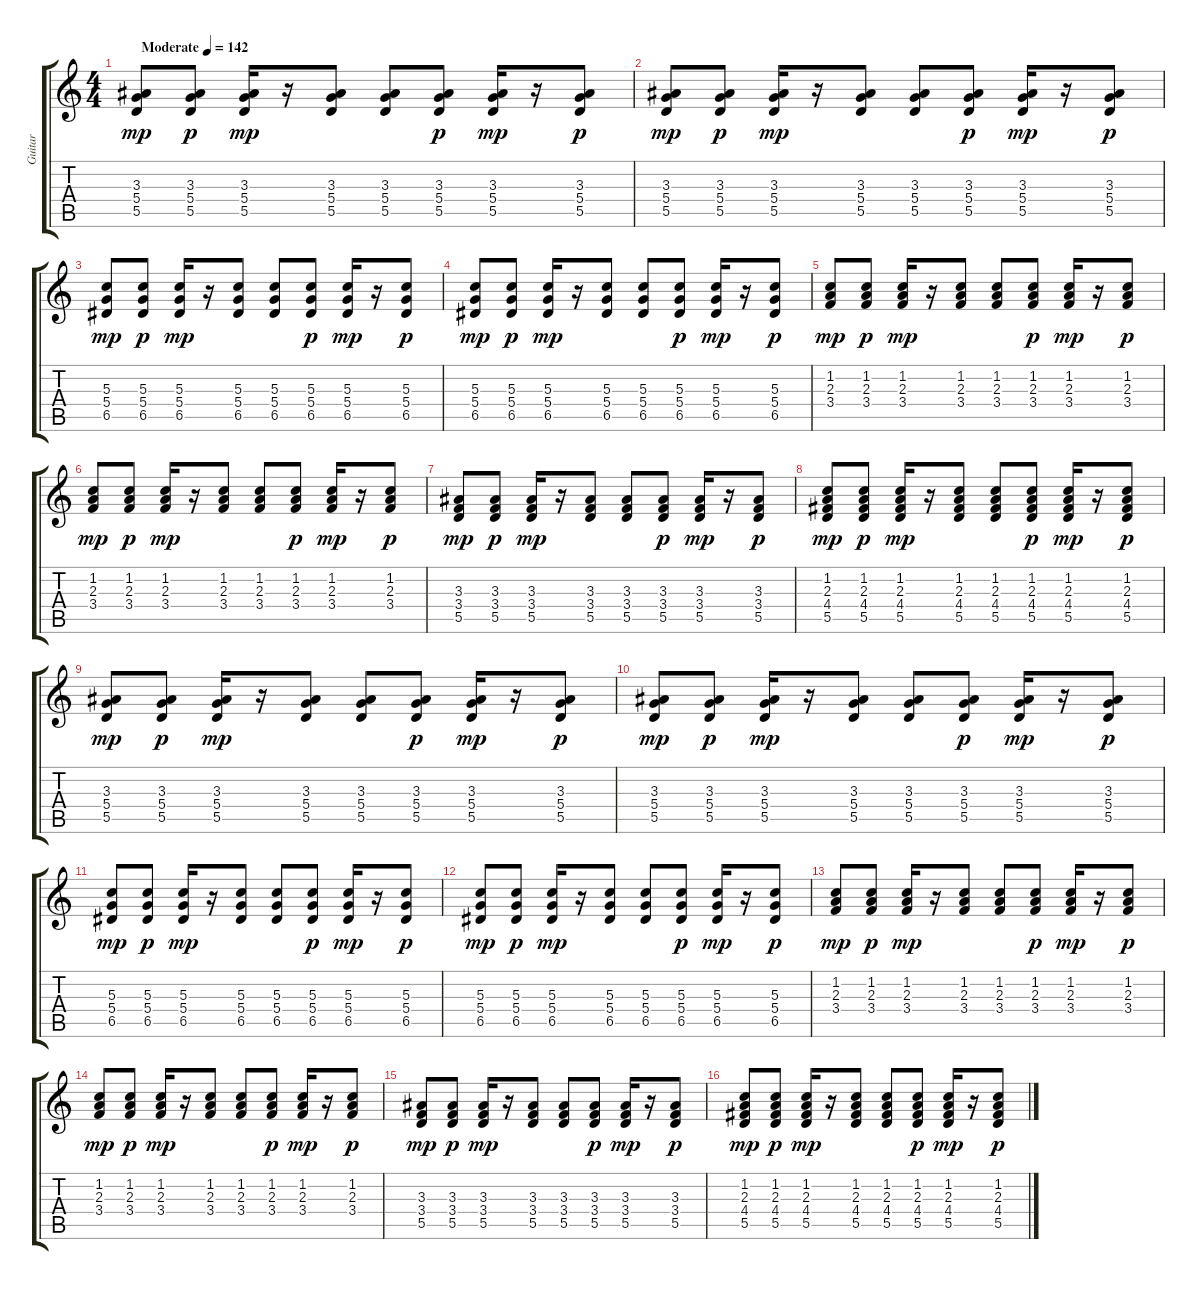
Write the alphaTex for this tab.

\track ("Guitar" "Guitar") {instrument acousticguitarsteel}
\staff {score tabs}
\tuning (E4 B3 G3 D3 A2 E2) {hide}
\ts (4 4)
\tempo (142 "Moderate")
\clef g2
\ks c
(3.3 5.4 5.5).8{dy mp instrument acousticguitarsteel} (3.3 5.4 5.5).8{dy p} (3.3 5.4 5.5).16{dy mp} r.16 (3.3 5.4 5.5).8 (3.3 5.4 5.5).8 (3.3 5.4 5.5).8{dy p} (3.3 5.4 5.5).16{dy mp} r.16 (3.3 5.4 5.5).8{dy p} |
(3.3 5.4 5.5).8{dy mp} (3.3 5.4 5.5).8{dy p} (3.3 5.4 5.5).16{dy mp} r.16 (3.3 5.4 5.5).8 (3.3 5.4 5.5).8 (3.3 5.4 5.5).8{dy p} (3.3 5.4 5.5).16{dy mp} r.16 (3.3 5.4 5.5).8{dy p} |
(5.3 5.4 6.5).8{dy mp} (5.3 5.4 6.5).8{dy p} (5.3 5.4 6.5).16{dy mp} r.16 (5.3 5.4 6.5).8 (5.3 5.4 6.5).8 (5.3 5.4 6.5).8{dy p} (5.3 5.4 6.5).16{dy mp} r.16 (5.3 5.4 6.5).8{dy p} |
(5.3 5.4 6.5).8{dy mp} (5.3 5.4 6.5).8{dy p} (5.3 5.4 6.5).16{dy mp} r.16 (5.3 5.4 6.5).8 (5.3 5.4 6.5).8 (5.3 5.4 6.5).8{dy p} (5.3 5.4 6.5).16{dy mp} r.16 (5.3 5.4 6.5).8{dy p} |
(1.2 2.3 3.4).8{dy mp} (1.2 2.3 3.4).8{dy p} (1.2 2.3 3.4).16{dy mp} r.16 (1.2 2.3 3.4).8 (1.2 2.3 3.4).8 (1.2 2.3 3.4).8{dy p} (1.2 2.3 3.4).16{dy mp} r.16 (1.2 2.3 3.4).8{dy p} |
(1.2 2.3 3.4).8{dy mp} (1.2 2.3 3.4).8{dy p} (1.2 2.3 3.4).16{dy mp} r.16 (1.2 2.3 3.4).8 (1.2 2.3 3.4).8 (1.2 2.3 3.4).8{dy p} (1.2 2.3 3.4).16{dy mp} r.16 (1.2 2.3 3.4).8{dy p} |
(3.3 3.4 5.5).8{dy mp} (3.3 3.4 5.5).8{dy p} (3.3 3.4 5.5).16{dy mp} r.16 (3.3 3.4 5.5).8 (3.3 3.4 5.5).8 (3.3 3.4 5.5).8{dy p} (3.3 3.4 5.5).16{dy mp} r.16 (3.3 3.4 5.5).8{dy p} |
(1.2 2.3 4.4 5.5).8{dy mp} (1.2 2.3 4.4 5.5).8{dy p} (1.2 2.3 4.4 5.5).16{dy mp} r.16 (1.2 2.3 4.4 5.5).8 (1.2 2.3 4.4 5.5).8 (1.2 2.3 4.4 5.5).8{dy p} (1.2 2.3 4.4 5.5).16{dy mp} r.16 (1.2 2.3 4.4 5.5).8{dy p} |
(3.3 5.4 5.5).8{dy mp} (3.3 5.4 5.5).8{dy p} (3.3 5.4 5.5).16{dy mp} r.16 (3.3 5.4 5.5).8 (3.3 5.4 5.5).8 (3.3 5.4 5.5).8{dy p} (3.3 5.4 5.5).16{dy mp} r.16 (3.3 5.4 5.5).8{dy p} |
(3.3 5.4 5.5).8{dy mp} (3.3 5.4 5.5).8{dy p} (3.3 5.4 5.5).16{dy mp} r.16 (3.3 5.4 5.5).8 (3.3 5.4 5.5).8 (3.3 5.4 5.5).8{dy p} (3.3 5.4 5.5).16{dy mp} r.16 (3.3 5.4 5.5).8{dy p} |
(5.3 5.4 6.5).8{dy mp} (5.3 5.4 6.5).8{dy p} (5.3 5.4 6.5).16{dy mp} r.16 (5.3 5.4 6.5).8 (5.3 5.4 6.5).8 (5.3 5.4 6.5).8{dy p} (5.3 5.4 6.5).16{dy mp} r.16 (5.3 5.4 6.5).8{dy p} |
(5.3 5.4 6.5).8{dy mp} (5.3 5.4 6.5).8{dy p} (5.3 5.4 6.5).16{dy mp} r.16 (5.3 5.4 6.5).8 (5.3 5.4 6.5).8 (5.3 5.4 6.5).8{dy p} (5.3 5.4 6.5).16{dy mp} r.16 (5.3 5.4 6.5).8{dy p} |
(1.2 2.3 3.4).8{dy mp} (1.2 2.3 3.4).8{dy p} (1.2 2.3 3.4).16{dy mp} r.16 (1.2 2.3 3.4).8 (1.2 2.3 3.4).8 (1.2 2.3 3.4).8{dy p} (1.2 2.3 3.4).16{dy mp} r.16 (1.2 2.3 3.4).8{dy p} |
(1.2 2.3 3.4).8{dy mp} (1.2 2.3 3.4).8{dy p} (1.2 2.3 3.4).16{dy mp} r.16 (1.2 2.3 3.4).8 (1.2 2.3 3.4).8 (1.2 2.3 3.4).8{dy p} (1.2 2.3 3.4).16{dy mp} r.16 (1.2 2.3 3.4).8{dy p} |
(3.3 3.4 5.5).8{dy mp} (3.3 3.4 5.5).8{dy p} (3.3 3.4 5.5).16{dy mp} r.16 (3.3 3.4 5.5).8 (3.3 3.4 5.5).8 (3.3 3.4 5.5).8{dy p} (3.3 3.4 5.5).16{dy mp} r.16 (3.3 3.4 5.5).8{dy p} |
(1.2 2.3 4.4 5.5).8{dy mp} (1.2 2.3 4.4 5.5).8{dy p} (1.2 2.3 4.4 5.5).16{dy mp} r.16 (1.2 2.3 4.4 5.5).8 (1.2 2.3 4.4 5.5).8 (1.2 2.3 4.4 5.5).8{dy p} (1.2 2.3 4.4 5.5).16{dy mp} r.16 (1.2 2.3 4.4 5.5).8{dy p}
